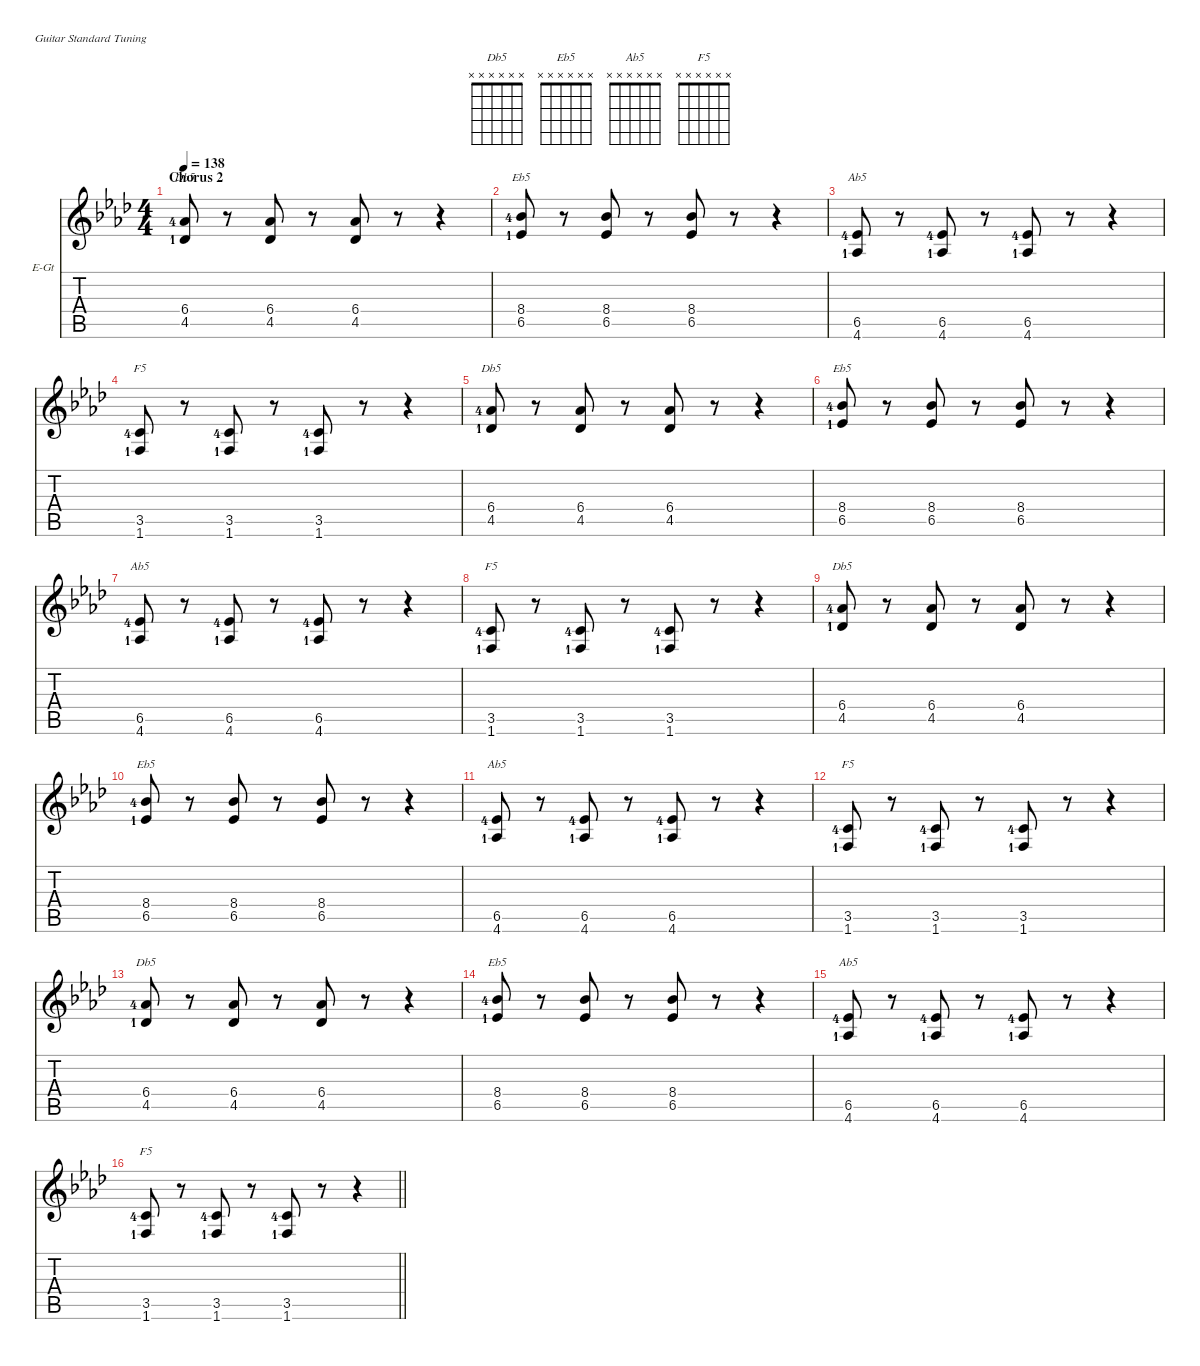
\defaultSystemsLayout 4
\hideDynamics
\bracketExtendMode nobrackets
\firstSystemTrackNameOrientation horizontal
\otherSystemsTrackNameOrientation horizontal
\track ("power chords 04 UNUSED" "E-Gt") {instrument electricguitarclean}
\staff {score tabs}
\tuning (E4 B3 G3 D3 A2 E2)
\chord ("Db5" x x x x x x)
\chord ("Eb5" x x x x x x)
\chord ("Ab5" x x x x x x)
\chord ("F5" x x x x x x)
\ts (4 4)
\section ("" "Chorus 2")
\tempo 138
\clef g2
\scale
0.25
\ks ab
(4.5{lf 2 acc b} 6.4{lf 5 acc b}).8{ch "Db5" dy mf} r.8 (4.5{acc b} 6.4{acc b}).8 r.8 (4.5{acc b} 6.4{acc b}).8 r.8 r.4 |
\scale
0.25 (6.5{lf 2 acc b} 8.4{lf 5 acc b}).8{ch "Eb5"} r.8 (6.5{acc b} 8.4{acc b}).8 r.8 (6.5{acc b} 8.4{acc b}).8 r.8 r.4 |
\scale
0.25 (6.5{lf 5 acc b} 4.6{lf 2 acc b}).8{ch "Ab5"} r.8 (6.5{lf 5 acc b} 4.6{lf 2 acc b}).8 r.8 (6.5{lf 5 acc b} 4.6{lf 2 acc b}).8 r.8 r.4 |
\scale
0.25 (3.5{lf 5 acc forcenatural} 1.6{lf 2 acc forcenatural}).8{ch "F5"} r.8 (3.5{lf 5 acc forcenatural} 1.6{lf 2 acc forcenatural}).8 r.8 (3.5{lf 5 acc forcenatural} 1.6{lf 2 acc forcenatural}).8 r.8 r.4 |
\scale
0.25 (4.5{lf 2 acc b} 6.4{lf 5 acc b}).8{ch "Db5"} r.8 (4.5{acc b} 6.4{acc b}).8 r.8 (4.5{acc b} 6.4{acc b}).8 r.8 r.4 |
\scale
0.25 (6.5{lf 2 acc b} 8.4{lf 5 acc b}).8{ch "Eb5"} r.8 (6.5{acc b} 8.4{acc b}).8 r.8 (6.5{acc b} 8.4{acc b}).8 r.8 r.4 |
\scale
0.25 (6.5{lf 5 acc b} 4.6{lf 2 acc b}).8{ch "Ab5"} r.8 (6.5{lf 5 acc b} 4.6{lf 2 acc b}).8 r.8 (6.5{lf 5 acc b} 4.6{lf 2 acc b}).8 r.8 r.4 |
\scale
0.25 (3.5{lf 5 acc forcenatural} 1.6{lf 2 acc forcenatural}).8{ch "F5"} r.8 (3.5{lf 5 acc forcenatural} 1.6{lf 2 acc forcenatural}).8 r.8 (3.5{lf 5 acc forcenatural} 1.6{lf 2 acc forcenatural}).8 r.8 r.4 |
\scale
0.25 (4.5{lf 2 acc b} 6.4{lf 5 acc b}).8{ch "Db5"} r.8 (4.5{acc b} 6.4{acc b}).8 r.8 (4.5{acc b} 6.4{acc b}).8 r.8 r.4 |
\scale
0.25 (6.5{lf 2 acc b} 8.4{lf 5 acc b}).8{ch "Eb5"} r.8 (6.5{acc b} 8.4{acc b}).8 r.8 (6.5{acc b} 8.4{acc b}).8 r.8 r.4 |
\scale
0.25 (6.5{lf 5 acc b} 4.6{lf 2 acc b}).8{ch "Ab5"} r.8 (6.5{lf 5 acc b} 4.6{lf 2 acc b}).8 r.8 (6.5{lf 5 acc b} 4.6{lf 2 acc b}).8 r.8 r.4 |
\scale
0.25 (3.5{lf 5 acc forcenatural} 1.6{lf 2 acc forcenatural}).8{ch "F5"} r.8 (3.5{lf 5 acc forcenatural} 1.6{lf 2 acc forcenatural}).8 r.8 (3.5{lf 5 acc forcenatural} 1.6{lf 2 acc forcenatural}).8 r.8 r.4 |
\scale
0.25 (4.5{lf 2 acc b} 6.4{lf 5 acc b}).8{ch "Db5"} r.8 (4.5{acc b} 6.4{acc b}).8 r.8 (4.5{acc b} 6.4{acc b}).8 r.8 r.4 |
\scale
0.25 (6.5{lf 2 acc b} 8.4{lf 5 acc b}).8{ch "Eb5"} r.8 (6.5{acc b} 8.4{acc b}).8 r.8 (6.5{acc b} 8.4{acc b}).8 r.8 r.4 |
\scale
0.25 (6.5{lf 5 acc b} 4.6{lf 2 acc b}).8{ch "Ab5"} r.8 (6.5{lf 5 acc b} 4.6{lf 2 acc b}).8 r.8 (6.5{lf 5 acc b} 4.6{lf 2 acc b}).8 r.8 r.4 |
\scale
0.25
\barLineRight lightlight
(3.5{lf 5 acc forcenatural} 1.6{lf 2 acc forcenatural}).8{ch "F5"} r.8 (3.5{lf 5 acc forcenatural} 1.6{lf 2 acc forcenatural}).8 r.8 (3.5{lf 5 acc forcenatural} 1.6{lf 2 acc forcenatural}).8 r.8 r.4
